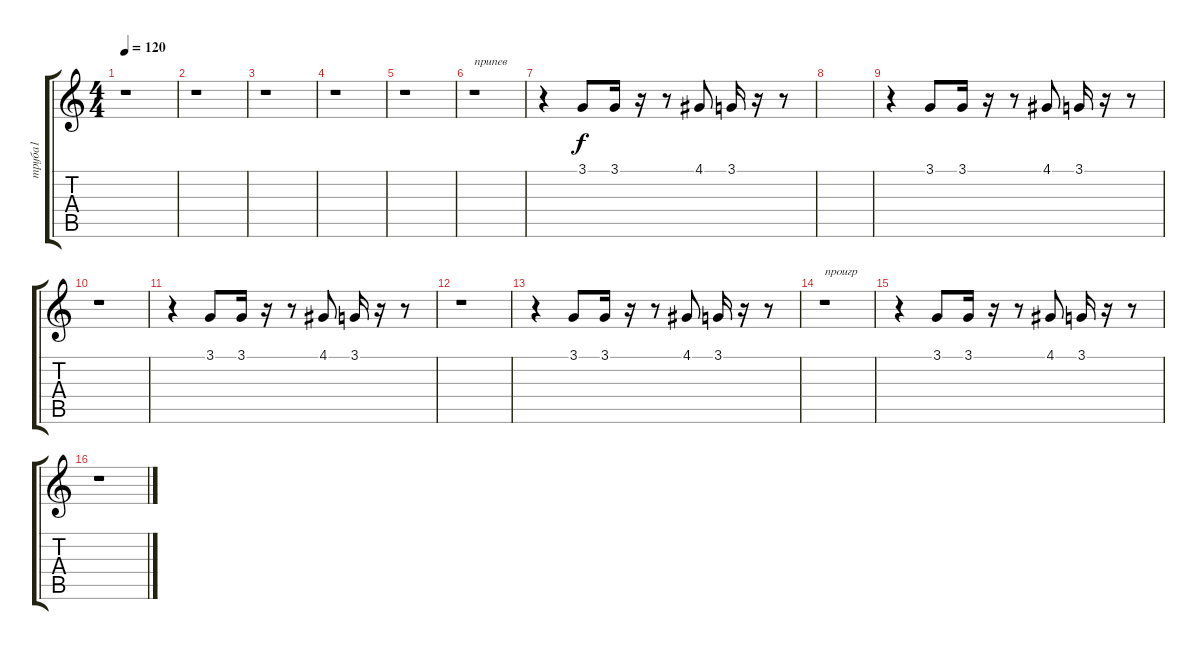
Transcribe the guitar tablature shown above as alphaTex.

\track ("труба1" "труба1") {instrument trumpet}
\staff {score tabs}
\tuning (E4 B3 G3 D3 A2 E2) {hide}
\ts (4 4)
\tempo 120
\clef g2
\ks c
r.1{dy f} |
r.1 |
r.1 |
r.1 |
r.1 |
r.1{txt "припев"} |
r.4 3.1.8 3.1.16 r.16 r.8 4.1.8 3.1.16 r.16 r.8 |
|
r.4 3.1.8 3.1.16 r.16 r.8 4.1.8 3.1.16 r.16 r.8 |
r.1 |
r.4 3.1.8 3.1.16 r.16 r.8 4.1.8 3.1.16 r.16 r.8 |
r.1 |
r.4 3.1.8 3.1.16 r.16 r.8 4.1.8 3.1.16 r.16 r.8 |
r.1{txt "проигр"} |
r.4 3.1.8 3.1.16 r.16 r.8 4.1.8 3.1.16 r.16 r.8 |
r.1
